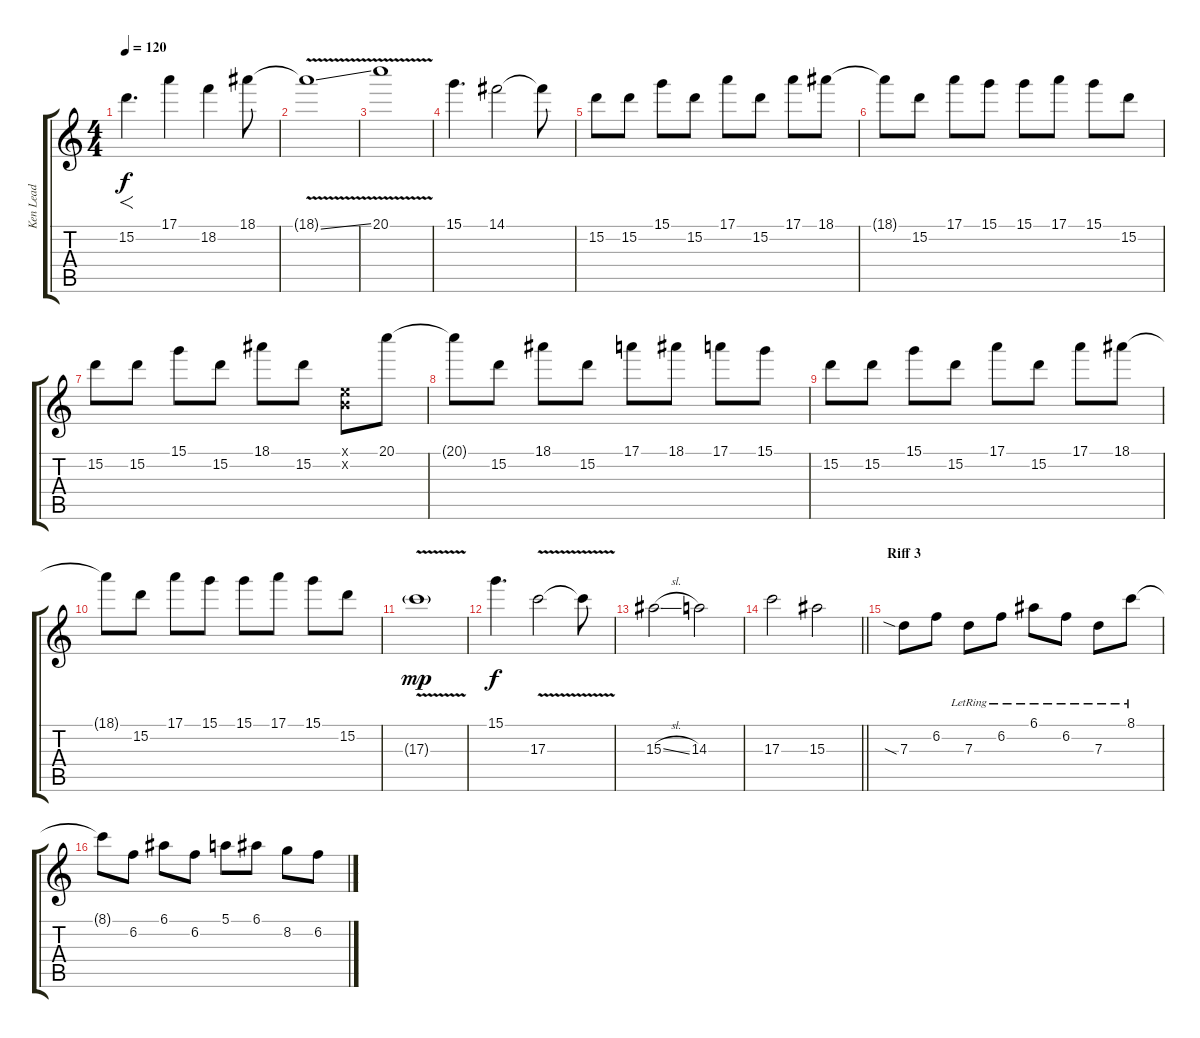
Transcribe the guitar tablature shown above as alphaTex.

\track ("Ken Lead" "Ken Lead") {mute instrument distortionguitar}
\staff {score tabs}
\tuning (E4 B3 G3 D3 A2 E2) {hide}
\ts (4 4)
\tempo 120
\clef g2
\ks c
15.2.4{f d dy f} 17.1.4 18.2.4 18.1.8 |
18.1{v ss t}.1 |
20.1{v}.1 |
15.1.4{d} 14.1.2 14.1{t}.8 |
15.2.8 15.2.8 15.1.8 15.2.8 17.1.8 15.2.8 17.1.8 18.1.8 |
18.1{t}.8 15.2.8 17.1.8 15.1.8 15.1.8 17.1.8 15.1.8 15.2.8 |
15.2.8 15.2.8 15.1.8 15.2.8 18.1.8 15.2.8 (0.1{x} 0.2{x}).8 20.1.8 |
20.1{t}.8 15.2.8 18.1.8 15.2.8 17.1.8 18.1.8 17.1.8 15.1.8 |
15.2.8 15.2.8 15.1.8 15.2.8 17.1.8 15.2.8 17.1.8 18.1.8 |
18.1{t}.8 15.2.8 17.1.8 15.1.8 15.1.8 17.1.8 15.1.8 15.2.8 |
17.3{v g}.1{dy mp} |
15.1.4{d dy f} 17.3{v}.2 17.3{t}.8 |
15.3{sl}.2 14.3.2 |
\barLineRight lightlight
17.3.2 15.3.2 |
\section ("" "Riff 3")
7.3{sia}.8 6.2.8 7.3{lr}.8 6.2{lr}.8 6.1{lr}.8 6.2{lr}.8 7.3{lr}.8 8.1{lr}.8 |
8.1{t}.8 6.2.8 6.1.8 6.2.8 5.1.8 6.1.8 8.2.8 6.2.8
